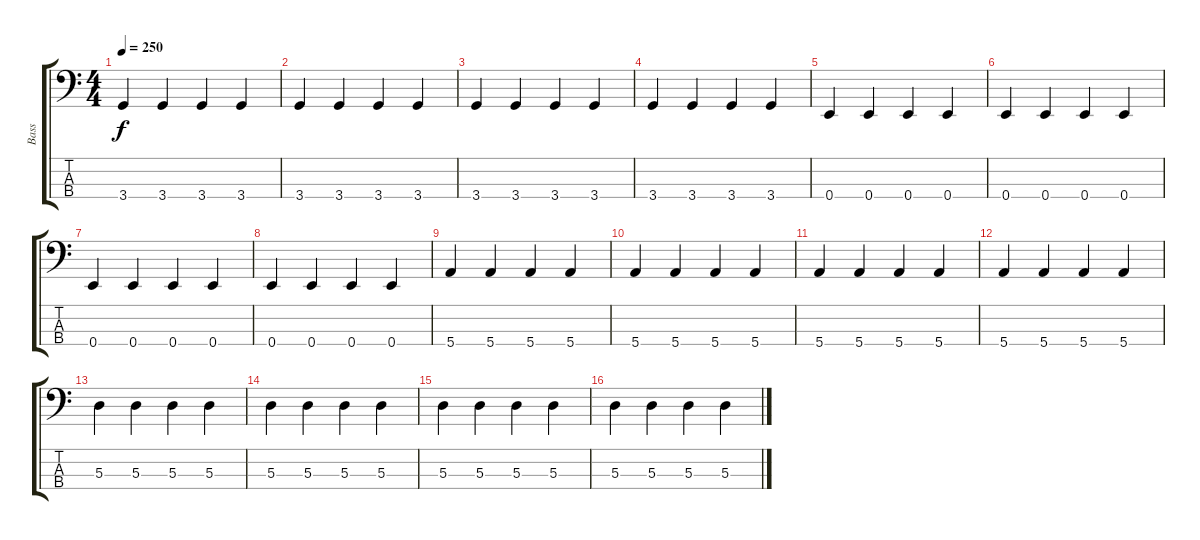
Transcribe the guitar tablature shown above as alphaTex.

\track ("Bass" "Bass") {instrument electricbassfinger}
\staff {score tabs}
\tuning (G2 D2 A1 E1) {hide}
\ts (4 4)
\tempo 250
\clef f4
\ks c
3.4.4{dy f} 3.4.4 3.4.4 3.4.4 |
3.4.4 3.4.4 3.4.4 3.4.4 |
3.4.4 3.4.4 3.4.4 3.4.4 |
3.4.4 3.4.4 3.4.4 3.4.4 |
0.4.4 0.4.4 0.4.4 0.4.4 |
0.4.4 0.4.4 0.4.4 0.4.4 |
0.4.4 0.4.4 0.4.4 0.4.4 |
0.4.4 0.4.4 0.4.4 0.4.4 |
5.4.4 5.4.4 5.4.4 5.4.4 |
5.4.4 5.4.4 5.4.4 5.4.4 |
5.4.4 5.4.4 5.4.4 5.4.4 |
5.4.4 5.4.4 5.4.4 5.4.4 |
5.3.4 5.3.4 5.3.4 5.3.4 |
5.3.4 5.3.4 5.3.4 5.3.4 |
5.3.4 5.3.4 5.3.4 5.3.4 |
5.3.4 5.3.4 5.3.4 5.3.4
